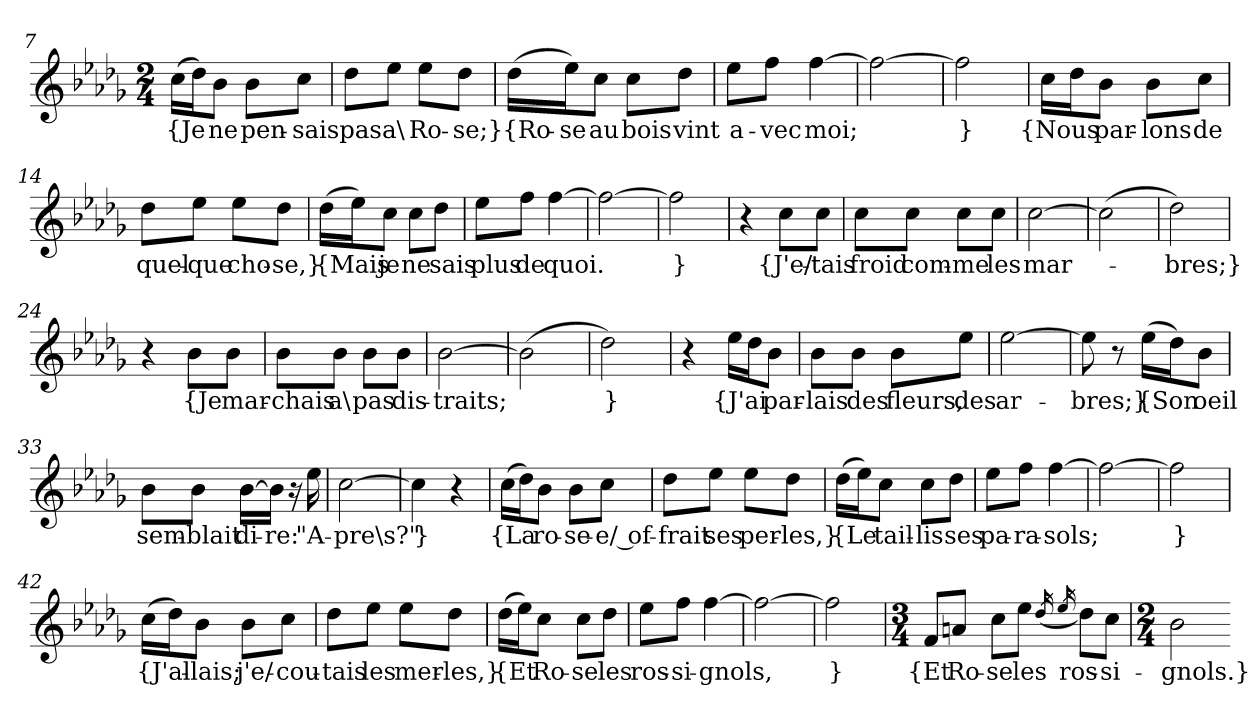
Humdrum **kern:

**kern	**text
*part1	*part1
*staff1	*staff1
*clefG2	*
*k[b-e-a-d-g-]	*
*M2/4	*
=7	=7
(16cc\LL	{Je
16dd-\J)	.
8b-\J	ne
8b-\L	pen-
8cc\J	-sais
=8	=8
8dd-\L	pas
8ee-\J	a\
8ee-\L	Ro-
8dd-\J	-se;}
=9	=9
(16dd-\LL	{Ro-
16ee-\J)	-se
8cc\J	au
8cc\L	bois
8dd-\J	vint
=10	=10
8ee-\L	a-
8ff\J	-vec
[4ff	moi;
=11	=11
2ff_	.
=12	=12
2ff]	}
=13	=13
16cc\LL	{Nous
16dd-\J	.
8b-\J	par-
8b-\L	-lons
8cc\J	de
=14	=14
8dd-\L	quel-
8ee-\J	-que
8ee-\L	cho-
8dd-\J	-se,}
=15	=15
(16dd-\LL	{Mais
16ee-\J)	.
8cc\J	je
8cc\L	ne
8dd-\J	sais
=16	=16
8ee-\L	plus
8ff\J	de
[4ff	quoi.
=17	=17
2ff_	.
=18	=18
2ff]	}
=19	=19
4r	.
8cc\L	{J'e/-
8cc\J	-tais
=20	=20
8cc\L	froid
8cc\J	com-
8cc\L	-me
8cc\J	les
=21	=21
[2cc	mar-
=22	=22
(2cc]	.
=23	=23
2dd-)	-bres;}
=24	=24
4r	.
8b-\L	{Je
8b-\J	mar-
=25	=25
8b-\L	-chais
8b-\J	a\
8b-\L	pas
8b-\J	dis-
=26	=26
[2b-	-traits;
=27	=27
(2b-]	.
=28	=28
2dd-)	}
=29	=29
4r	.
16ee-\LL	{J'ai
16dd-\J	.
8b-\J	par-
=30	=30
8b-\L	-lais
8b-\J	des
8b-\L	fleurs,
8ee-\J	des
=31	=31
[2ee-	ar-
=32	=32
8ee-]	-bres;}
8r	.
(16ee-\LL	{Son
16dd-\J)	.
8b-\J	oeil
=33	=33
8b-\L	sem-
8b-\J	-blait
[16b-\LL	di-
16b-\JJ]	-re:
16r	.
16ee-	"A-
=34	=34
[2cc	-pre\s?"
=35	=35
4cc]	}
4r	.
=36	=36
(16cc\LL	{La
16dd-\J)	.
8b-\J	ro-
8b-\L	-se-
8cc\J	-e/ of-
=37	=37
8dd-\L	-frait
8ee-\J	ses
8ee-\L	per-
8dd-\J	-les,}
=38	=38
(16dd-\LL	{Le
16ee-\J)	.
8cc\J	tail-
8cc\L	-lis
8dd-\J	ses
=39	=39
8ee-\L	pa-
8ff\J	-ra-
[4ff	-sols;
=40	=40
2ff_	.
=41	=41
2ff]	}
=42	=42
(16cc\LL	{J'al-
16dd-\J)	.
8b-\J	-lais;
8b-\L	j'e/-
8cc\J	-cou-
=43	=43
8dd-\L	-tais
8ee-\J	les
8ee-\L	mer-
8dd-\J	-les,}
=44	=44
(16dd-\LL	{Et
16ee-\J)	.
8cc\J	Ro-
8cc\L	-se
8dd-\J	les
=45	=45
8ee-\L	ros-
8ff\J	-si-
[4ff	-gnols,
=46	=46
2ff_	.
=47	=47
2ff]	}
=48	=48
*M3/4	*
8f/L	{Et
8an/J	Ro-
8cc\L	-se
8ee-\J	les
(16qdd-	.
16qee-	.
8dd-\L)	ros-
8cc\J	-si-
=49	=49
*M2/4	*
2b-	-gnols.}
=-	=-
*-	*-
